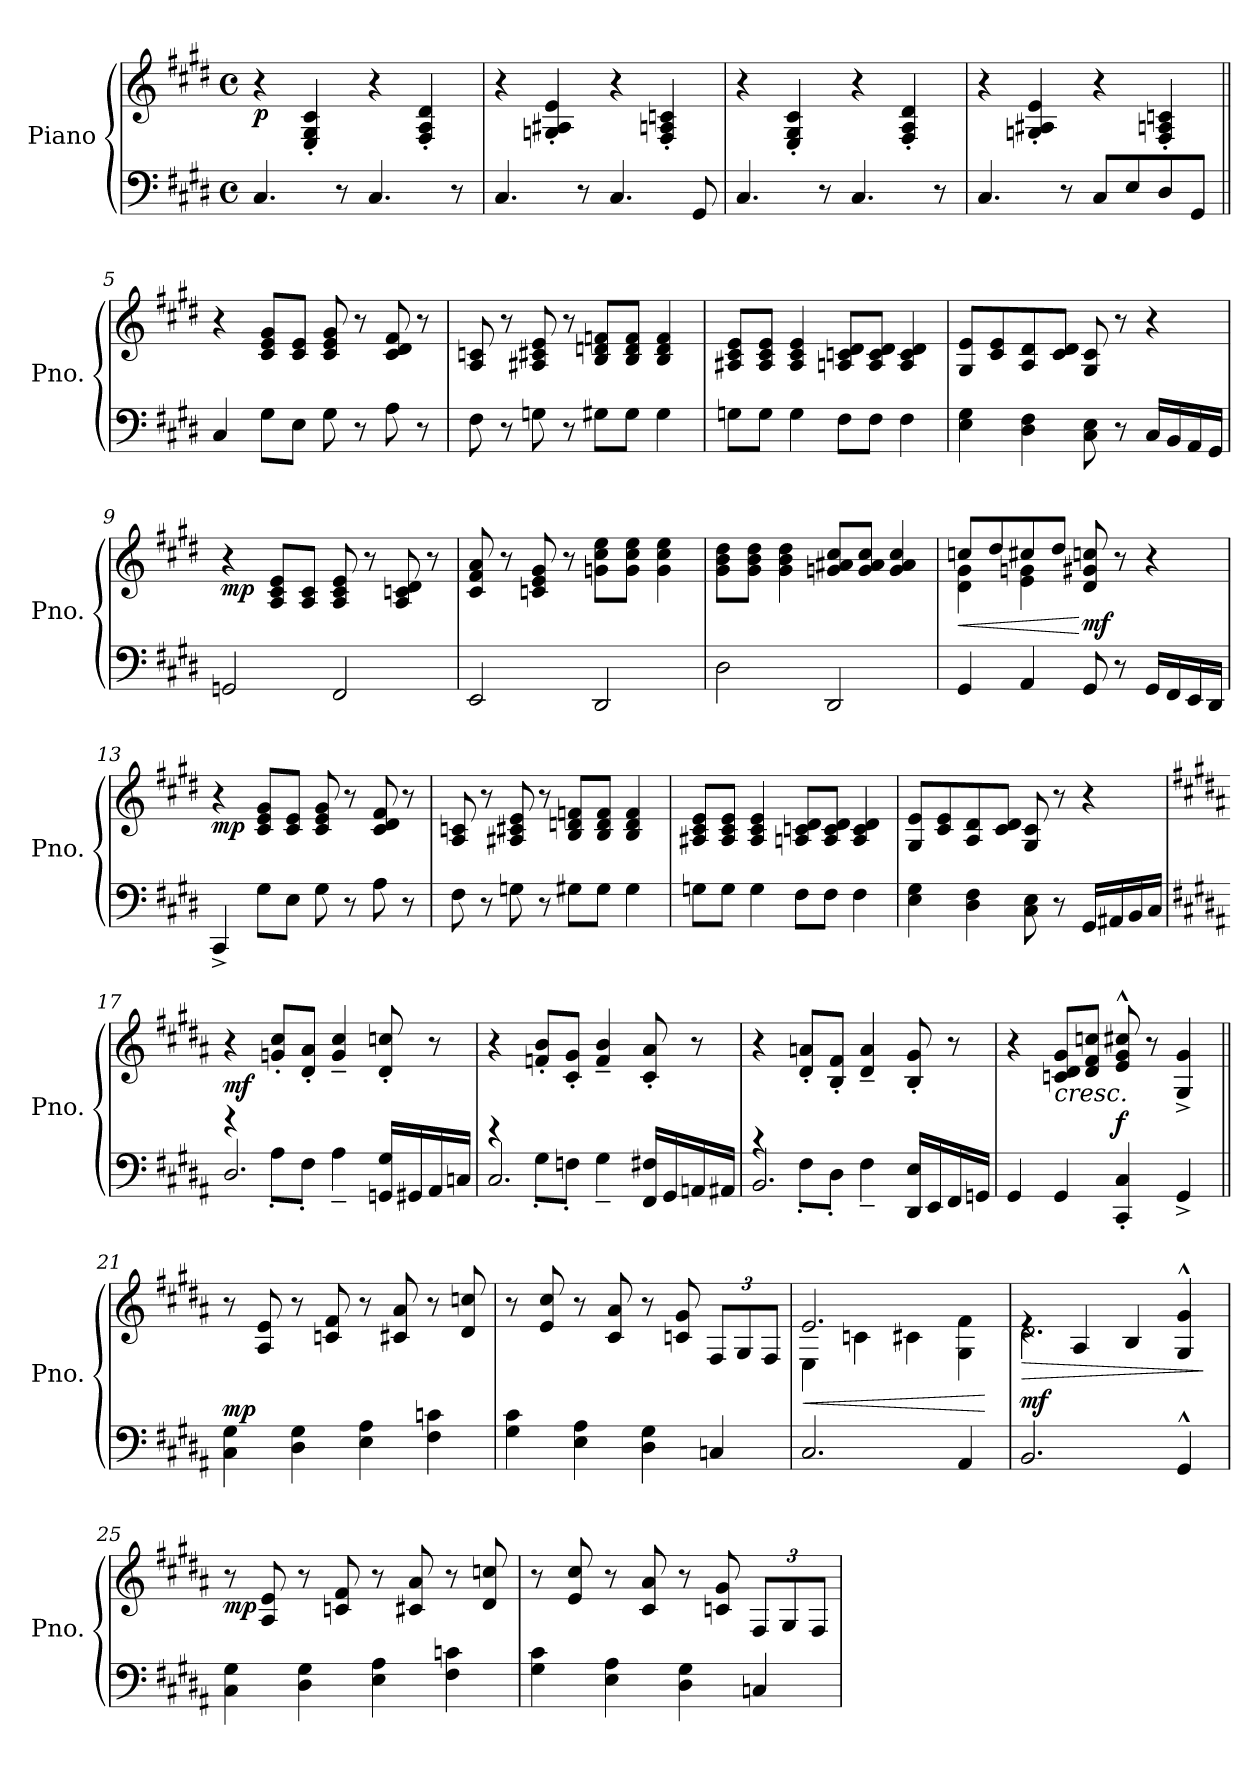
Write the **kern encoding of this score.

**kern	**kern	**dynam
*part1	*part1	*part1
*staff2	*staff1	*staff1/2
*I"Piano	*	*
*I'Pno.	*	*
*clefF4	*clefG2	*
*k[f#c#g#d#]	*k[f#c#g#d#]	*
*M4/4	*M4/4	*
*met(c)	*met(c)	*
*MM150	*MM150	*
=1	=1	=1
!	!	!LO:DY:b
4.C#/	4r	p
.	4E/' 4G#/' 4c#/'	.
8r	.	.
4.C#/	4r	.
.	4F#/' 4A/' 4d#/'	.
8r	.	.
=2	=2	=2
4.C#/	4r	.
.	4Gn/' 4A#X/' 4e/'	.
8r	.	.
4.C#/	4r	.
.	4F#/' 4An/' 4cn/'	.
8GG#/	.	.
=3	=3	=3
4.C#/	4r	.
.	4E/' 4G#/' 4c#/'	.
8r	.	.
4.C#/	4r	.
.	4F#/' 4A/' 4d#/'	.
8r	.	.
=4	=4	=4
4.C#/	4r	.
.	4Gn/' 4A#X/' 4e/'	.
8r	.	.
8C#/L	4r	.
8E/	.	.
8D#/	4F#/' 4An/' 4cn/'	.
8GG#/J	.	.
=5||	=5||	=5||
4C#/	4r	.
8G#\L	8c#/ 8e/ 8g#/L	.
8E\J	8c#/ 8e/J	.
8G#\	8c#/ 8e/ 8g#/	.
8r	8r	.
8A\	8c#/ 8d#/ 8f#/	.
8r	8r	.
!!LO:LB:g=z
=6	=6	=6
8F#\	8A/ 8cn/	.
8r	8r	.
8Gn\	8A#X/ 8c#X/ 8e/	.
8r	8r	.
8G#X\L	8B/ 8dn/ 8fn/L	.
8G#\J	8B/ 8d/ 8f/J	.
4G#\	4B/ 4d/ 4f/	.
=7	=7	=7
8Gn\L	8A#X/ 8c#/ 8e/L	.
8G\J	8A#/ 8c#/ 8e/J	.
4G\	4A#/ 4c#/ 4e/	.
8F#\L	8An/ 8cn/ 8d#/L	.
8F#\J	8A/ 8c/ 8d#/J	.
4F#\	4A/ 4c/ 4d#/	.
=8	=8	=8
4E\ 4G#\	8G#/ 8e/L	.
.	8c#/ 8e/	.
4D#\ 4F#\	8A/ 8d#/	.
.	8c#/ 8d#/J	.
8C#\ 8E\	8G#/ 8c#/	.
8r	8r	.
16C#/LL	4r	.
16BB/	.	.
16AA/	.	.
16GG#/JJ	.	.
!!LO:LB:g=z
=9	=9	=9
!	!	!LO:DY:b
2GGn/	4r	mp
.	8A/ 8c#/ 8e/L	.
.	8A/ 8c#/J	.
2FF#/	8A/ 8c#/ 8e/	.
.	8r	.
.	8A/ 8cn/ 8d#/	.
.	8r	.
=10	=10	=10
2EE/	8c#/ 8f#/ 8a/	.
.	8r	.
.	8cn/ 8e/ 8g#/	.
.	8r	.
2DD#/	8gn\ 8cc#\ 8ee\L	.
.	8g\ 8cc#\ 8ee\J	.
.	4g\ 4cc#\ 4ee\	.
=11	=11	=11
2D#\	8g#\ 8b\ 8dd#\L	.
.	8g#\ 8b\ 8dd#\J	.
.	4g#\ 4b\ 4dd#\	.
2DD#/	8gn/ 8a#X/ 8cc#/L	.
.	8g/ 8a#/ 8cc#/J	.
.	4g/ 4a#/ 4cc#/	.
!!LO:LB:g=z
=12	=12	=12
!	!	!LO:HP:b
*	*^	*
4GG#/	4d#\ 4g#\	8ccn/L	<
.	.	8dd#/	.
4AA/	4e\ 4gn\	8cc#X/	.
.	.	8dd#/J	.
!	!	!	!LO:DY:n=1:b
8GG#/	8d#/ 8g#X/ 8ccn/	2ryy	[ mf
8r	8r	.	.
16GG#/LL	4r	.	.
16FF#/	.	.	.
16EE/	.	.	.
16DD#/JJ	.	.	.
*	*v	*v	*
=13	=13	=13
!	!	!LO:DY:b
4CC#^/	4r	mp
8G#\L	8c#/ 8e/ 8g#/L	.
8E\J	8c#/ 8e/J	.
8G#\	8c#/ 8e/ 8g#/	.
8r	8r	.
8A\	8c#/ 8d#/ 8f#/	.
8r	8r	.
=14	=14	=14
8F#\	8A/ 8cn/	.
8r	8r	.
8Gn\	8A#X/ 8c#X/ 8e/	.
8r	8r	.
8G#X\L	8B/ 8dn/ 8fn/L	.
8G#\J	8B/ 8d/ 8f/J	.
4G#\	4B/ 4d/ 4f/	.
!!LO:LB:g=z
=15	=15	=15
8Gn\L	8A#X/ 8c#/ 8e/L	.
8G\J	8A#/ 8c#/ 8e/J	.
4G\	4A#/ 4c#/ 4e/	.
8F#\L	8An/ 8cn/ 8d#/L	.
8F#\J	8A/ 8c/ 8d#/J	.
4F#\	4A/ 4c/ 4d#/	.
=16	=16	=16
4E\ 4G#\	8G#/ 8e/L	.
.	8c#/ 8e/	.
4D#\ 4F#\	8A/ 8d#/	.
.	8c#/ 8d#/J	.
8C#\ 8E\	8G#/ 8c#/	.
8r	8r	.
16GG#/LL	4r	.
16AA#X/	.	.
16BB/	.	.
16C#/JJ	.	.
=17	=17	=17
*k[f#c#g#d#a#]	*k[f#c#g#d#a#]	*
*^	*	*
!	!	!	!LO:DY:b
2.D#/	4rg	4r	mf
.	8A#'\L	8gn/' 8cc#/'L	.
.	8F#'\J	8d#/' 8a#/'J	.
.	4A#~\	4g/~ 4cc#/~	.
16GGn/ 16G#/LL	4ryy	8d#/' 8ccn/'	.
16GG#X/	.	.	.
16AA#/	.	8r	.
16Cn/JJ	.	.	.
!!LO:PB:g=z
=18	=18	=18	=18
2.C#/	4re	4r	.
.	8G#'\L	8fn/' 8b/'L	.
.	8Fn'\J	8c#/' 8g#/'J	.
.	4G#~\	4f/~ 4b/~	.
16FF#/ 16F#X/LL	4ryy	8c#/' 8a#/'	.
16GG#/	.	.	.
16AAn/	.	8r	.
16AA#X/JJ	.	.	.
=19	=19	=19	=19
2.BB/	4rc	4r	.
.	8F#'\L	8d#/' 8an/'L	.
.	8D#'\J	8B/' 8f#/'J	.
.	4F#~\	4d#/~ 4a/~	.
16DD#/ 16E/LL	4ryy	8B/' 8g#/'	.
16EE/	.	.	.
16FF#/	.	8r	.
16GGn/JJ	.	.	.
*v	*v	*	*
=20	=20	=20
4GG#/	4r	.
!	!	!LO:HP:b
4GG#/	8cn/ 8d#/ 8g#/L	<
.	8d#/ 8f#/ 8ccn/J	.
!	!	!LO:DY:a=2
4CC#/' 4C#/'	8e/^^ 8g#/^^ 8cc#X/^^	f
.	8r	[
4GG#^/	4G#/^ 4g#/^	.
!!LO:LB:g=z
=21||	=21||	=21||
!	!	!LO:DY:a=2
4C#\ 4G#\	8r	mp
.	8A#/ 8e/	.
4D#\ 4G#\	8r	.
.	8cn/ 8f#/	.
4E\ 4A#\	8r	.
.	8c#X/ 8a#/	.
4F#\ 4cn\	8r	.
.	8d#/ 8ccn/	.
=22	=22	=22
4G#\ 4c#\	8r	.
.	8e/ 8cc#/	.
4E\ 4A#\	8r	.
.	8c#/ 8a#/	.
4D#\ 4G#\	8r	.
.	8cn/ 8g#/	.
*	*Xbrackettup	*
4Cn/	12F#/L	.
.	12G#/	.
.	12F#/J	.
=23	=23	=23
!	!	!LO:HP:b
*	*^	*
2.C#/	4E\	2.e/	<
.	4cn\	.	.
.	4c#X\	.	.
4AA#/	4G#\ 4f#\	4ryy	.
*	*v	*v	*
.	.	[
=24	=24	=24
!	!	!LO:HP:b
*	*^	*
!	!	!	!LO:DY:n=1:a=2
2.BB/	4re	2.d#\	> mf
.	4A#/	.	.
.	4B/	.	.
4GG#^^/	4G#/^^ 4g#/^^	4ryy	.
*	*v	*v	*
.	.	]
!!LO:LB:g=z
=25	=25	=25
!	!	!LO:DY:b
4C#\ 4G#\	8r	mp
.	8A#/ 8e/	.
4D#\ 4G#\	8r	.
.	8cn/ 8f#/	.
4E\ 4A#\	8r	.
.	8c#X/ 8a#/	.
4F#\ 4cn\	8r	.
.	8d#/ 8ccn/	.
=26	=26	=26
4G#\ 4c#\	8r	.
.	8e/ 8cc#/	.
4E\ 4A#\	8r	.
.	8c#/ 8a#/	.
4D#\ 4G#\	8r	.
.	8cn/ 8g#/	.
4Cn/	12F#/L	.
.	12G#/	.
.	12F#/J	.
=	=	=
*-	*-	*-
